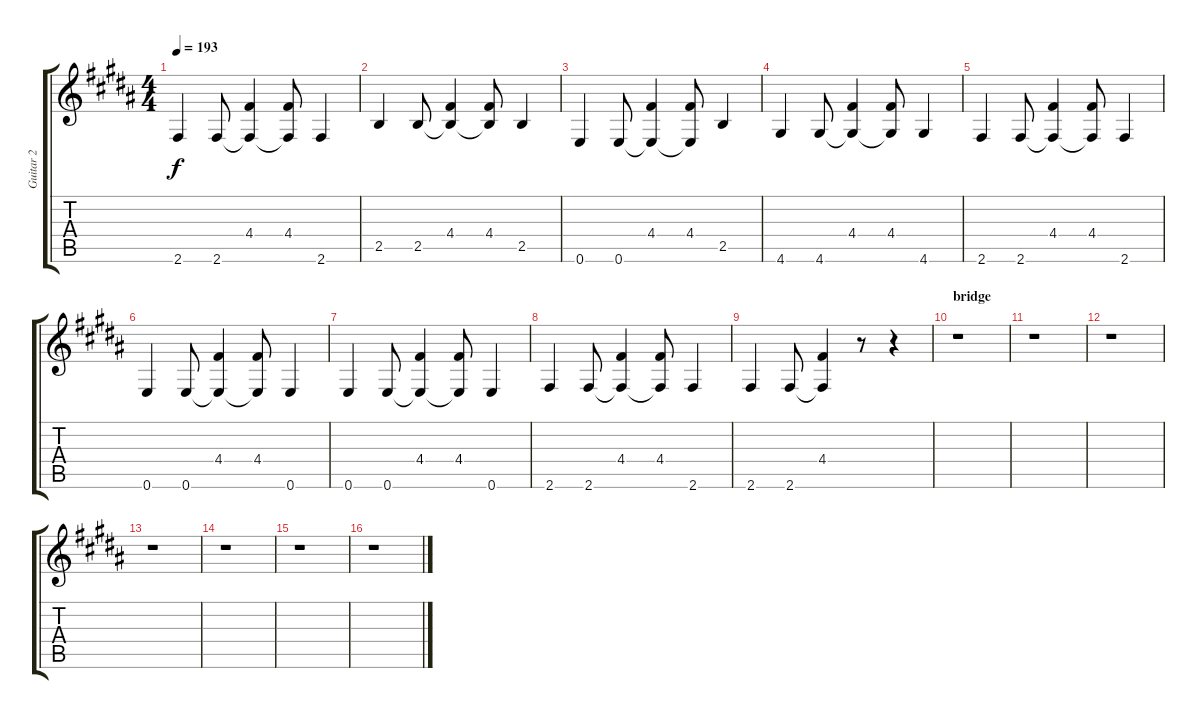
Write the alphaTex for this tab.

\track ("Guitar 2" "Guitar 2") {instrument acousticguitarnylon}
\staff {score tabs}
\tuning (E4 B3 G3 D3 A2 E2) {hide}
\ts (4 4)
\tempo 193
\clef g2
\ks b
2.6.4{dy f} 2.6.8 (4.4 2.6{t}).4 (4.4 2.6{t}).8 2.6.4 |
2.5.4 2.5.8 (4.4 2.5{t}).4 (4.4 2.5{t}).8 2.5.4 |
0.6.4 0.6.8 (4.4 0.6{t}).4 (4.4 0.6{t}).8 2.5.4 |
4.6.4 4.6.8 (4.4 4.6{t}).4 (4.4 4.6{t}).8 4.6.4 |
2.6.4 2.6.8 (4.4 2.6{t}).4 (4.4 2.6{t}).8 2.6.4 |
0.6.4 0.6.8 (4.4 0.6{t}).4 (4.4 0.6{t}).8 0.6.4 |
0.6.4 0.6.8 (4.4 0.6{t}).4 (4.4 0.6{t}).8 0.6.4 |
2.6.4 2.6.8 (4.4 2.6{t}).4 (4.4 2.6{t}).8 2.6.4 |
2.6.4 2.6.8 (4.4 2.6{t}).4 r.8 r.4 |
\section ("" "bridge")
r.1 |
r.1 |
r.1 |
r.1 |
r.1 |
r.1 |
r.1
